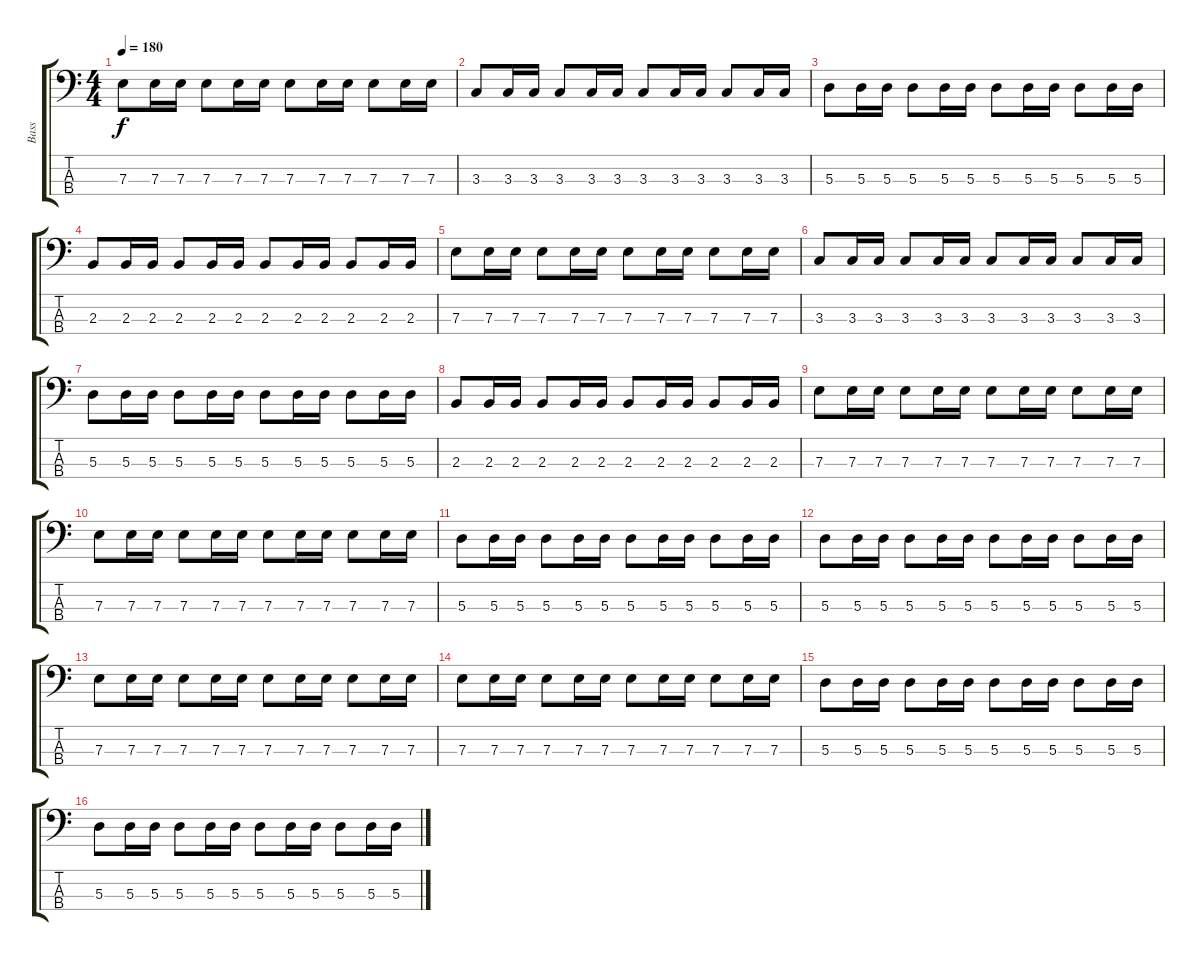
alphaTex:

\track ("Bass" "Bass") {instrument electricbassfinger}
\staff {score tabs}
\tuning (G2 D2 A1 E1) {hide}
\ts (4 4)
\tempo 180
\clef f4
\ks c
7.3.8{dy f} 7.3.16 7.3.16 7.3.8 7.3.16 7.3.16 7.3.8 7.3.16 7.3.16 7.3.8 7.3.16 7.3.16 |
3.3.8 3.3.16 3.3.16 3.3.8 3.3.16 3.3.16 3.3.8 3.3.16 3.3.16 3.3.8 3.3.16 3.3.16 |
5.3.8 5.3.16 5.3.16 5.3.8 5.3.16 5.3.16 5.3.8 5.3.16 5.3.16 5.3.8 5.3.16 5.3.16 |
2.3.8 2.3.16 2.3.16 2.3.8 2.3.16 2.3.16 2.3.8 2.3.16 2.3.16 2.3.8 2.3.16 2.3.16 |
7.3.8 7.3.16 7.3.16 7.3.8 7.3.16 7.3.16 7.3.8 7.3.16 7.3.16 7.3.8 7.3.16 7.3.16 |
3.3.8 3.3.16 3.3.16 3.3.8 3.3.16 3.3.16 3.3.8 3.3.16 3.3.16 3.3.8 3.3.16 3.3.16 |
5.3.8 5.3.16 5.3.16 5.3.8 5.3.16 5.3.16 5.3.8 5.3.16 5.3.16 5.3.8 5.3.16 5.3.16 |
2.3.8 2.3.16 2.3.16 2.3.8 2.3.16 2.3.16 2.3.8 2.3.16 2.3.16 2.3.8 2.3.16 2.3.16 |
7.3.8 7.3.16 7.3.16 7.3.8 7.3.16 7.3.16 7.3.8 7.3.16 7.3.16 7.3.8 7.3.16 7.3.16 |
7.3.8 7.3.16 7.3.16 7.3.8 7.3.16 7.3.16 7.3.8 7.3.16 7.3.16 7.3.8 7.3.16 7.3.16 |
5.3.8 5.3.16 5.3.16 5.3.8 5.3.16 5.3.16 5.3.8 5.3.16 5.3.16 5.3.8 5.3.16 5.3.16 |
5.3.8 5.3.16 5.3.16 5.3.8 5.3.16 5.3.16 5.3.8 5.3.16 5.3.16 5.3.8 5.3.16 5.3.16 |
7.3.8 7.3.16 7.3.16 7.3.8 7.3.16 7.3.16 7.3.8 7.3.16 7.3.16 7.3.8 7.3.16 7.3.16 |
7.3.8 7.3.16 7.3.16 7.3.8 7.3.16 7.3.16 7.3.8 7.3.16 7.3.16 7.3.8 7.3.16 7.3.16 |
5.3.8 5.3.16 5.3.16 5.3.8 5.3.16 5.3.16 5.3.8 5.3.16 5.3.16 5.3.8 5.3.16 5.3.16 |
5.3.8 5.3.16 5.3.16 5.3.8 5.3.16 5.3.16 5.3.8 5.3.16 5.3.16 5.3.8 5.3.16 5.3.16
